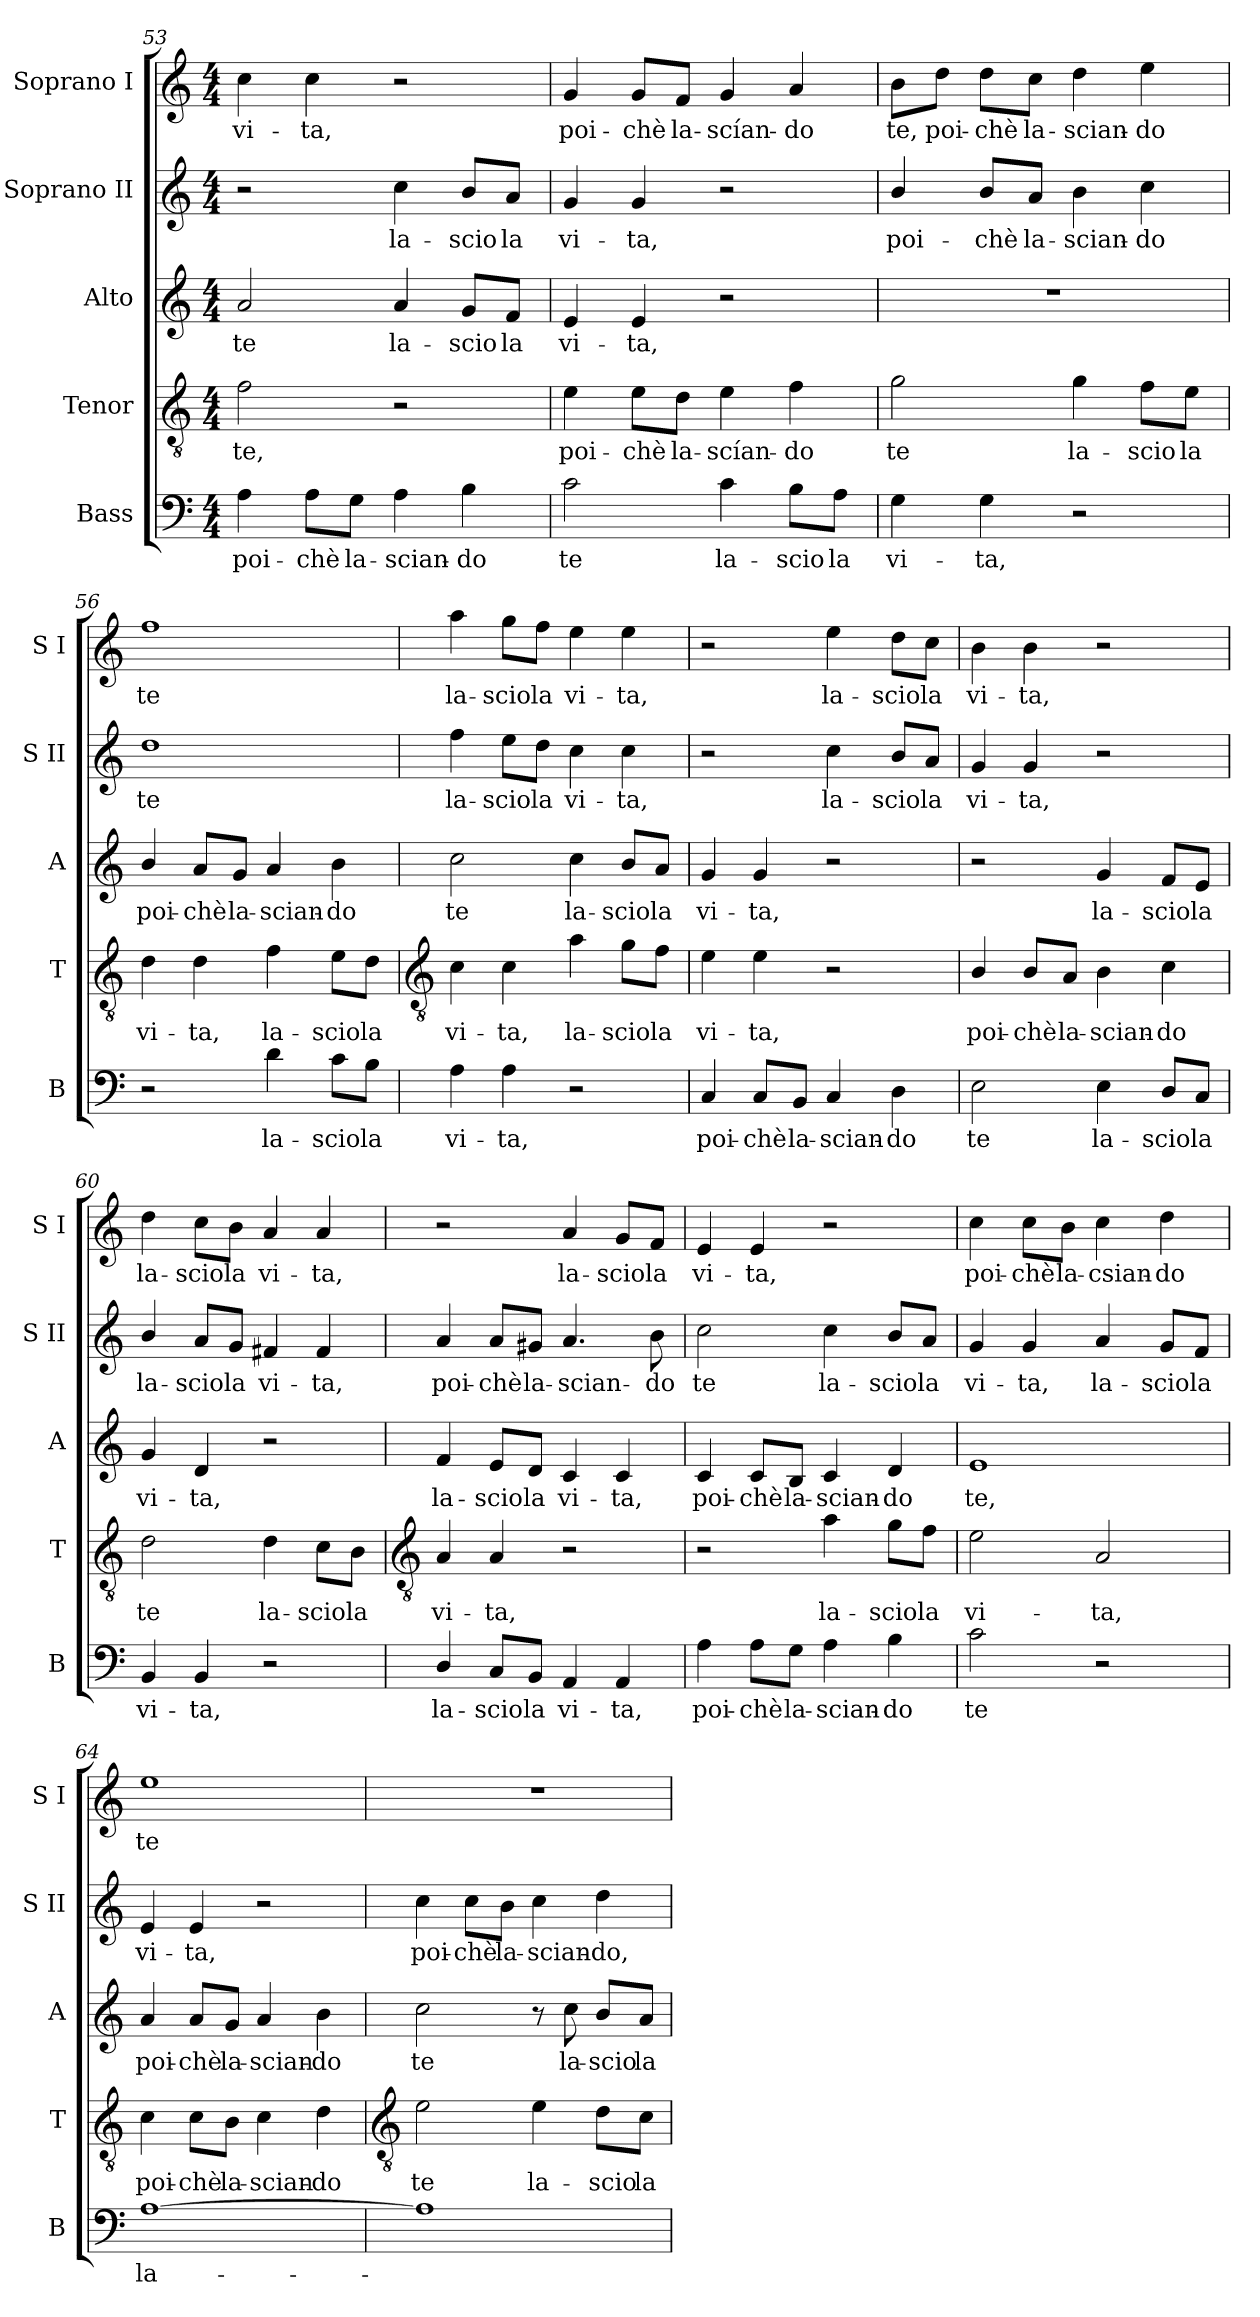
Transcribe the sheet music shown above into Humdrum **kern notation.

**kern	**text	**kern	**text	**kern	**text	**kern	**text	**kern	**text
*part5	*part5	*part4	*part4	*part3	*part3	*part2	*part2	*part1	*part1
*staff5	*staff5	*staff4	*staff4	*staff3	*staff3	*staff2	*staff2	*staff1	*staff1
*I"Bass	*	*I"Tenor	*	*I"Alto	*	*I"Soprano II	*	*I"Soprano I	*
*I'B	*	*I'T	*	*I'A	*	*I'S II	*	*I'S I	*
!!LO:LB:g=z
*clefF4	*	*clefGv2	*	*clefG2	*	*clefG2	*	*clefG2	*
*k[]	*	*k[]	*	*k[]	*	*k[]	*	*k[]	*
*C:	*	*C:	*	*C:	*	*C:	*	*C:	*
*M4/4	*	*M4/4	*	*M4/4	*	*M4/4	*	*M4/4	*
=53	=53	=53	=53	=53	=53	=53	=53	=53	=53
!	!LO:LY:b	!	!LO:LY:b	!	!LO:LY:b	!	!	!	!LO:LY:b
4A	poi-	2f	te,	2a	te	2r	.	4cc	vi-
!	!LO:LY:b	!	!	!	!	!	!	!	!LO:LY:b
8A\L	-chè	.	.	.	.	.	.	4cc	-ta,
!	!LO:LY:b	!	!	!	!	!	!	!	!
8G\J	la-	.	.	.	.	.	.	.	.
!	!LO:LY:b	!	!	!	!LO:LY:b	!	!LO:LY:b	!	!
4A	-scian-	2r	.	4a	la-	4cc	la-	2r	.
!	!LO:LY:b	!	!	!	!LO:LY:b	!	!LO:LY:b	!	!
4B	-do	.	.	8g/L	-scio	8b/L	-scio	.	.
!	!	!	!	!	!LO:LY:b	!	!LO:LY:b	!	!
.	.	.	.	8f/J	la	8a/J	la	.	.
=54	=54	=54	=54	=54	=54	=54	=54	=54	=54
!	!LO:LY:b	!	!LO:LY:b	!	!LO:LY:b	!	!LO:LY:b	!	!LO:LY:b
2c	te	4e	poi-	4e	vi-	4g	vi-	4g	poi-
!	!	!	!LO:LY:b	!	!LO:LY:b	!	!LO:LY:b	!	!LO:LY:b
.	.	8e\L	-chè	4e	-ta,	4g	-ta,	8g/L	-chè
!	!	!	!LO:LY:b	!	!	!	!	!	!LO:LY:b
.	.	8d\J	la-	.	.	.	.	8f/J	la-
!	!LO:LY:b	!	!LO:LY:b	!	!	!	!	!	!LO:LY:b
4c	la-	4e	-scían-	2r	.	2r	.	4g	-scían-
!	!LO:LY:b	!	!LO:LY:b	!	!	!	!	!	!LO:LY:b
8B\L	-scio	4f	-do	.	.	.	.	4a	-do
!	!LO:LY:b	!	!	!	!	!	!	!	!
8A\J	la	.	.	.	.	.	.	.	.
=55	=55	=55	=55	=55	=55	=55	=55	=55	=55
!	!LO:LY:b	!	!LO:LY:b	!	!	!	!LO:LY:b	!	!LO:LY:b
4G	vi-	2g	te	1r	.	4b/	poi-	8b\L	te,
!	!	!	!	!	!	!	!	!	!LO:LY:b
.	.	.	.	.	.	.	.	8dd\J	poi-
!	!LO:LY:b	!	!	!	!	!	!LO:LY:b	!	!LO:LY:b
4G	-ta,	.	.	.	.	8b/L	-chè	8dd\L	-chè
!	!	!	!	!	!	!	!LO:LY:b	!	!LO:LY:b
.	.	.	.	.	.	8a/J	la-	8cc\J	la-
!	!	!	!LO:LY:b	!	!	!	!LO:LY:b	!	!LO:LY:b
2r	.	4g	la-	.	.	4b	-scian-	4dd	-scian-
!	!	!	!LO:LY:b	!	!	!	!LO:LY:b	!	!LO:LY:b
.	.	8f\L	-scio	.	.	4cc	-do	4ee	-do
!	!	!	!LO:LY:b	!	!	!	!	!	!
.	.	8e\J	la	.	.	.	.	.	.
=56	=56	=56	=56	=56	=56	=56	=56	=56	=56
!	!	!	!LO:LY:b	!	!LO:LY:b	!	!LO:LY:b	!	!LO:LY:b
2r	.	4d	vi-	4b/	poi-	1dd	te	1ff	te
!	!	!	!LO:LY:b	!	!LO:LY:b	!	!	!	!
.	.	4d	-ta,	8a/L	-chè	.	.	.	.
!	!	!	!	!	!LO:LY:b	!	!	!	!
.	.	.	.	8g/J	la-	.	.	.	.
!	!LO:LY:b	!	!LO:LY:b	!	!LO:LY:b	!	!	!	!
4d	la-	4f	la-	4a	-scian-	.	.	.	.
!	!LO:LY:b	!	!LO:LY:b	!	!LO:LY:b	!	!	!	!
8c\L	-scio	8e\L	-scio	4b	-do	.	.	.	.
!	!LO:LY:b	!	!LO:LY:b	!	!	!	!	!	!
8B\J	la	8d\J	la	.	.	.	.	.	.
!!LO:LB:g=z
=57	=57	=57	=57	=57	=57	=57	=57	=57	=57
*	*	*clefGv2	*	*	*	*	*	*	*
!	!LO:LY:b	!	!LO:LY:b	!	!LO:LY:b	!	!LO:LY:b	!	!LO:LY:b
4A	vi-	4c	vi-	2cc	te	4ff	la-	4aa	la-
!	!LO:LY:b	!	!LO:LY:b	!	!	!	!LO:LY:b	!	!LO:LY:b
4A	-ta,	4c	-ta,	.	.	8ee\L	-scio	8gg\L	-scio
!	!	!	!	!	!	!	!LO:LY:b	!	!LO:LY:b
.	.	.	.	.	.	8dd\J	la	8ff\J	la
!	!	!	!LO:LY:b	!	!LO:LY:b	!	!LO:LY:b	!	!LO:LY:b
2r	.	4a	la-	4cc	la-	4cc	vi-	4ee	vi-
!	!	!	!LO:LY:b	!	!LO:LY:b	!	!LO:LY:b	!	!LO:LY:b
.	.	8g\L	-scio	8b/L	-scio	4cc	-ta,	4ee	-ta,
!	!	!	!LO:LY:b	!	!LO:LY:b	!	!	!	!
.	.	8f\J	la	8a/J	la	.	.	.	.
=58	=58	=58	=58	=58	=58	=58	=58	=58	=58
!	!LO:LY:b	!	!LO:LY:b	!	!LO:LY:b	!	!	!	!
4C	poi-	4e	vi-	4g	vi-	2r	.	2r	.
!	!LO:LY:b	!	!LO:LY:b	!	!LO:LY:b	!	!	!	!
8C/L	-chè	4e	-ta,	4g	-ta,	.	.	.	.
!	!LO:LY:b	!	!	!	!	!	!	!	!
8BB/J	la-	.	.	.	.	.	.	.	.
!	!LO:LY:b	!	!	!	!	!	!LO:LY:b	!	!LO:LY:b
4C	-scian-	2r	.	2r	.	4cc	la-	4ee	la-
!	!LO:LY:b	!	!	!	!	!	!LO:LY:b	!	!LO:LY:b
4D	-do	.	.	.	.	8b/L	-scio	8dd\L	-scio
!	!	!	!	!	!	!	!LO:LY:b	!	!LO:LY:b
.	.	.	.	.	.	8a/J	la	8cc\J	la
=59	=59	=59	=59	=59	=59	=59	=59	=59	=59
!	!LO:LY:b	!	!LO:LY:b	!	!	!	!LO:LY:b	!	!LO:LY:b
2E	te	4B/	poi-	2r	.	4g	vi-	4b	vi-
!	!	!	!LO:LY:b	!	!	!	!LO:LY:b	!	!LO:LY:b
.	.	8B/L	-chè	.	.	4g	-ta,	4b	-ta,
!	!	!	!LO:LY:b	!	!	!	!	!	!
.	.	8A/J	la-	.	.	.	.	.	.
!	!LO:LY:b	!	!LO:LY:b	!	!LO:LY:b	!	!	!	!
4E	la-	4B	-scian-	4g	la-	2r	.	2r	.
!	!LO:LY:b	!	!LO:LY:b	!	!LO:LY:b	!	!	!	!
8D/L	-scio	4c	-do	8f/L	-scio	.	.	.	.
!	!LO:LY:b	!	!	!	!LO:LY:b	!	!	!	!
8C/J	la	.	.	8e/J	la	.	.	.	.
=60	=60	=60	=60	=60	=60	=60	=60	=60	=60
!	!LO:LY:b	!	!LO:LY:b	!	!LO:LY:b	!	!LO:LY:b	!	!LO:LY:b
4BB	vi-	2d	te	4g	vi-	4b/	la-	4dd	la-
!	!LO:LY:b	!	!	!	!LO:LY:b	!	!LO:LY:b	!	!LO:LY:b
4BB	-ta,	.	.	4d	-ta,	8a/L	-scio	8cc\L	-scio
!	!	!	!	!	!	!	!LO:LY:b	!	!LO:LY:b
.	.	.	.	.	.	8g/J	la	8b\J	la
!	!	!	!LO:LY:b	!	!	!	!LO:LY:b	!	!LO:LY:b
2r	.	4d	la-	2r	.	4f#X	vi-	4a	vi-
!	!	!	!LO:LY:b	!	!	!	!LO:LY:b	!	!LO:LY:b
.	.	8c\L	-scio	.	.	4f#	-ta,	4a	-ta,
!	!	!	!LO:LY:b	!	!	!	!	!	!
.	.	8B\J	la	.	.	.	.	.	.
!!LO:LB:g=z
=61	=61	=61	=61	=61	=61	=61	=61	=61	=61
*	*	*clefGv2	*	*	*	*	*	*	*
!	!LO:LY:b	!	!LO:LY:b	!	!LO:LY:b	!	!LO:LY:b	!	!
4D/	la-	4A	vi-	4f	la-	4a	poi-	2r	.
!	!LO:LY:b	!	!LO:LY:b	!	!LO:LY:b	!	!LO:LY:b	!	!
8C/L	-scio	4A	-ta,	8e/L	-scio	8a/L	-chè	.	.
!	!LO:LY:b	!	!	!	!LO:LY:b	!	!LO:LY:b	!	!
8BB/J	la	.	.	8d/J	la	8g#X/J	la-	.	.
!	!LO:LY:b	!	!	!	!LO:LY:b	!	!LO:LY:b	!	!LO:LY:b
4AA	vi-	2r	.	4c	vi-	4.a	-scian-	4a	la-
!	!LO:LY:b	!	!	!	!LO:LY:b	!	!	!	!LO:LY:b
4AA	-ta,	.	.	4c	-ta,	.	.	8g/L	-scio
!	!	!	!	!	!	!	!LO:LY:b	!	!LO:LY:b
.	.	.	.	.	.	8b	-do	8f/J	la
=62	=62	=62	=62	=62	=62	=62	=62	=62	=62
!	!LO:LY:b	!	!	!	!LO:LY:b	!	!LO:LY:b	!	!LO:LY:b
4A	poi-	2r	.	4c	poi-	2cc	te	4e	vi-
!	!LO:LY:b	!	!	!	!LO:LY:b	!	!	!	!LO:LY:b
8A\L	-chè	.	.	8c/L	-chè	.	.	4e	-ta,
!	!LO:LY:b	!	!	!	!LO:LY:b	!	!	!	!
8G\J	la-	.	.	8B/J	la-	.	.	.	.
!	!LO:LY:b	!	!LO:LY:b	!	!LO:LY:b	!	!LO:LY:b	!	!
4A	-scian-	4a	la-	4c	-scian-	4cc	la-	2r	.
!	!LO:LY:b	!	!LO:LY:b	!	!LO:LY:b	!	!LO:LY:b	!	!
4B	-do	8g\L	-scio	4d	-do	8b/L	-scio	.	.
!	!	!	!LO:LY:b	!	!	!	!LO:LY:b	!	!
.	.	8f\J	la	.	.	8a/J	la	.	.
=63	=63	=63	=63	=63	=63	=63	=63	=63	=63
!	!LO:LY:b	!	!LO:LY:b	!	!LO:LY:b	!	!LO:LY:b	!	!LO:LY:b
2c	te	2e	vi-	1e	te,	4g	vi-	4cc	poi-
!	!	!	!	!	!	!	!LO:LY:b	!	!LO:LY:b
.	.	.	.	.	.	4g	-ta,	8cc\L	-chè
!	!	!	!	!	!	!	!	!	!LO:LY:b
.	.	.	.	.	.	.	.	8b\J	la-
!	!	!	!LO:LY:b	!	!	!	!LO:LY:b	!	!LO:LY:b
2r	.	2A	-ta,	.	.	4a	la-	4cc	-csian-
!	!	!	!	!	!	!	!LO:LY:b	!	!LO:LY:b
.	.	.	.	.	.	8g/L	-scio	4dd	-do
!	!	!	!	!	!	!	!LO:LY:b	!	!
.	.	.	.	.	.	8f/J	la	.	.
=64	=64	=64	=64	=64	=64	=64	=64	=64	=64
!	!LO:LY:b	!	!LO:LY:b	!	!LO:LY:b	!	!LO:LY:b	!	!LO:LY:b
[1A	la-	4c	poi-	4a	poi-	4e	vi-	1ee	te
!	!	!	!LO:LY:b	!	!LO:LY:b	!	!LO:LY:b	!	!
.	.	8c\L	-chè	8a/L	-chè	4e	-ta,	.	.
!	!	!	!LO:LY:b	!	!LO:LY:b	!	!	!	!
.	.	8B\J	la-	8g/J	la-	.	.	.	.
!	!	!	!LO:LY:b	!	!LO:LY:b	!	!	!	!
.	.	4c	-scian-	4a	-scian-	2r	.	.	.
!	!	!	!LO:LY:b	!	!LO:LY:b	!	!	!	!
.	.	4d	-do	4b	-do	.	.	.	.
!!LO:LB:g=z
=65	=65	=65	=65	=65	=65	=65	=65	=65	=65
*	*	*clefGv2	*	*	*	*	*	*	*
!	!	!	!LO:LY:b	!	!LO:LY:b	!	!LO:LY:b	!	!
1A]	.	2e	te	2cc	te	4cc	poi-	1r	.
!	!	!	!	!	!	!	!LO:LY:b	!	!
.	.	.	.	.	.	8cc\L	-chè	.	.
!	!	!	!	!	!	!	!LO:LY:b	!	!
.	.	.	.	.	.	8b\J	la-	.	.
!	!	!	!LO:LY:b	!	!	!	!LO:LY:b	!	!
.	.	4e	la-	8r	.	4cc	-scian-	.	.
!	!	!	!	!	!LO:LY:b	!	!	!	!
.	.	.	.	8cc	la-	.	.	.	.
!	!	!	!LO:LY:b	!	!LO:LY:b	!	!LO:LY:b	!	!
.	.	8d\L	-scio	8b/L	-scio	4dd	-do,	.	.
!	!	!	!LO:LY:b	!	!LO:LY:b	!	!	!	!
.	.	8c\J	la	8a/J	la	.	.	.	.
=	=	=	=	=	=	=	=	=	=
*-	*-	*-	*-	*-	*-	*-	*-	*-	*-
